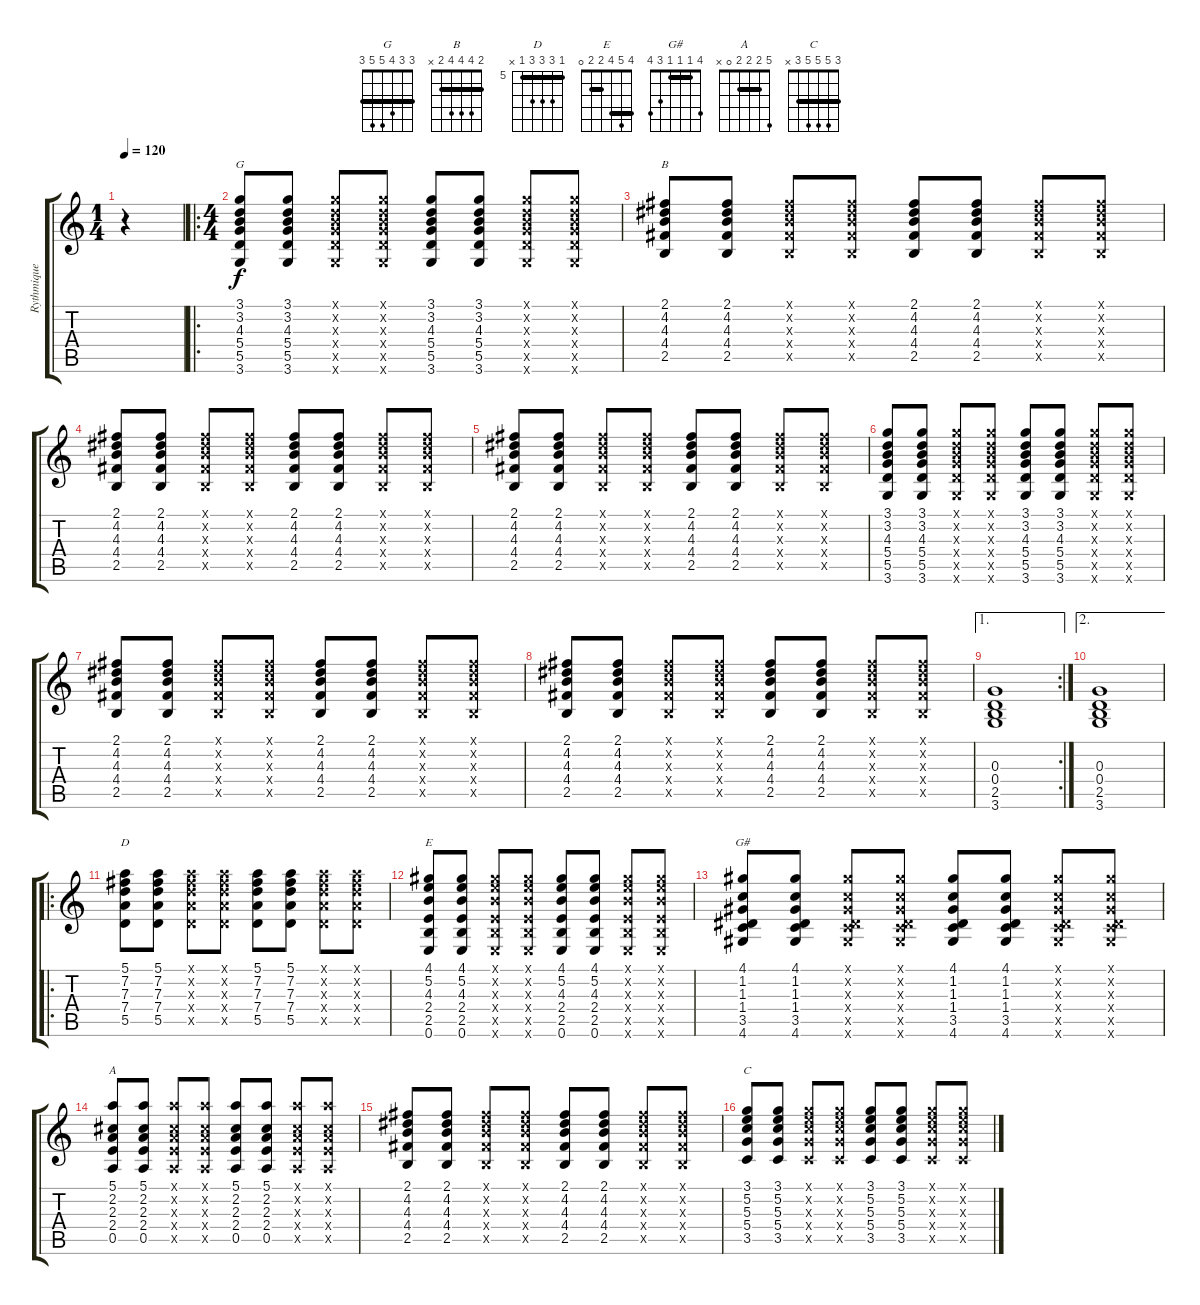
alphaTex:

\track ("Rythmique" "Rythmique") {instrument acousticguitarnylon}
\staff {score tabs}
\tuning (E4 B3 G3 D3 A2 E2) {hide}
\chord ("G" 3 3 4 5 5 3) {barre 3}
\chord ("B" 2 4 4 4 2 x) {barre 2}
\chord ("D" 5 7 7 7 5 x) {firstfret 5 barre 5}
\chord ("E" 4 5 4 2 2 0) {barre (2 4)}
\chord ("G#" 4 1 1 1 3 4) {barre 1}
\chord ("A" 5 2 2 2 0 x) {barre 2}
\chord ("C" 3 5 5 5 3 x) {barre 3}
\ts (1 4)
\tempo 120
\clef g2
\ks c
r.4{dy f instrument acousticguitarnylon} |
\ro
\ts (4 4)
(3.1 3.2 4.3 5.4 5.5 3.6).8{ch "G"} (3.1 3.2 4.3 5.4 5.5 3.6).8 (3.1{x} 3.2{x} 4.3{x} 5.4{x} 5.5{x} 3.6{x}).8 (3.1{x} 3.2{x} 4.3{x} 5.4{x} 5.5{x} 3.6{x}).8 (3.1 3.2 4.3 5.4 5.5 3.6).8 (3.1 3.2 4.3 5.4 5.5 3.6).8 (3.1{x} 3.2{x} 4.3{x} 5.4{x} 5.5{x} 3.6{x}).8 (3.1{x} 3.2{x} 4.3{x} 5.4{x} 5.5{x} 3.6{x}).8 |
(2.1 4.2 4.3 4.4 2.5).8{ch "B"} (2.1 4.2 4.3 4.4 2.5).8 (2.1{x} 4.2{x} 4.3{x} 4.4{x} 2.5{x}).8 (2.1{x} 4.2{x} 4.3{x} 4.4{x} 2.5{x}).8 (2.1 4.2 4.3 4.4 2.5).8 (2.1 4.2 4.3 4.4 2.5).8 (2.1{x} 4.2{x} 4.3{x} 4.4{x} 2.5{x}).8 (2.1{x} 4.2{x} 4.3{x} 4.4{x} 2.5{x}).8 |
(2.1 4.2 4.3 4.4 2.5).8 (2.1 4.2 4.3 4.4 2.5).8 (2.1{x} 4.2{x} 4.3{x} 4.4{x} 2.5{x}).8 (2.1{x} 4.2{x} 4.3{x} 4.4{x} 2.5{x}).8 (2.1 4.2 4.3 4.4 2.5).8 (2.1 4.2 4.3 4.4 2.5).8 (2.1{x} 4.2{x} 4.3{x} 4.4{x} 2.5{x}).8 (2.1{x} 4.2{x} 4.3{x} 4.4{x} 2.5{x}).8 |
(2.1 4.2 4.3 4.4 2.5).8 (2.1 4.2 4.3 4.4 2.5).8 (2.1{x} 4.2{x} 4.3{x} 4.4{x} 2.5{x}).8 (2.1{x} 4.2{x} 4.3{x} 4.4{x} 2.5{x}).8 (2.1 4.2 4.3 4.4 2.5).8 (2.1 4.2 4.3 4.4 2.5).8 (2.1{x} 4.2{x} 4.3{x} 4.4{x} 2.5{x}).8 (2.1{x} 4.2{x} 4.3{x} 4.4{x} 2.5{x}).8 |
(3.1 3.2 4.3 5.4 5.5 3.6).8 (3.1 3.2 4.3 5.4 5.5 3.6).8 (3.1{x} 3.2{x} 4.3{x} 5.4{x} 5.5{x} 3.6{x}).8 (3.1{x} 3.2{x} 4.3{x} 5.4{x} 5.5{x} 3.6{x}).8 (3.1 3.2 4.3 5.4 5.5 3.6).8 (3.1 3.2 4.3 5.4 5.5 3.6).8 (3.1{x} 3.2{x} 4.3{x} 5.4{x} 5.5{x} 3.6{x}).8 (3.1{x} 3.2{x} 4.3{x} 5.4{x} 5.5{x} 3.6{x}).8 |
(2.1 4.2 4.3 4.4 2.5).8 (2.1 4.2 4.3 4.4 2.5).8 (2.1{x} 4.2{x} 4.3{x} 4.4{x} 2.5{x}).8 (2.1{x} 4.2{x} 4.3{x} 4.4{x} 2.5{x}).8 (2.1 4.2 4.3 4.4 2.5).8 (2.1 4.2 4.3 4.4 2.5).8 (2.1{x} 4.2{x} 4.3{x} 4.4{x} 2.5{x}).8 (2.1{x} 4.2{x} 4.3{x} 4.4{x} 2.5{x}).8 |
(2.1 4.2 4.3 4.4 2.5).8 (2.1 4.2 4.3 4.4 2.5).8 (2.1{x} 4.2{x} 4.3{x} 4.4{x} 2.5{x}).8 (2.1{x} 4.2{x} 4.3{x} 4.4{x} 2.5{x}).8 (2.1 4.2 4.3 4.4 2.5).8 (2.1 4.2 4.3 4.4 2.5).8 (2.1{x} 4.2{x} 4.3{x} 4.4{x} 2.5{x}).8 (2.1{x} 4.2{x} 4.3{x} 4.4{x} 2.5{x}).8 |
\ae 1
\rc 2
(0.3 0.4 2.5 3.6).1 |
\ae 2
(0.3 0.4 2.5 3.6).1 |
\ro
(5.1 7.2 7.3 7.4 5.5).8{ch "D"} (5.1 7.2 7.3 7.4 5.5).8 (5.1{x} 7.2{x} 7.3{x} 7.4{x} 5.5{x}).8 (5.1{x} 7.2{x} 7.3{x} 7.4{x} 5.5{x}).8 (5.1 7.2 7.3 7.4 5.5).8 (5.1 7.2 7.3 7.4 5.5).8 (5.1{x} 7.2{x} 7.3{x} 7.4{x} 5.5{x}).8 (5.1{x} 7.2{x} 7.3{x} 7.4{x} 5.5{x}).8 |
(4.1 5.2 4.3 2.4 2.5 0.6).8{ch "E"} (4.1 5.2 4.3 2.4 2.5 0.6).8 (4.1{x} 5.2{x} 4.3{x} 2.4{x} 2.5{x} 0.6{x}).8 (4.1{x} 5.2{x} 4.3{x} 2.4{x} 2.5{x} 0.6{x}).8 (4.1 5.2 4.3 2.4 2.5 0.6).8 (4.1 5.2 4.3 2.4 2.5 0.6).8 (4.1{x} 5.2{x} 4.3{x} 2.4{x} 2.5{x} 0.6{x}).8 (4.1{x} 5.2{x} 4.3{x} 2.4{x} 2.5{x} 0.6{x}).8 |
(4.1 1.2 1.3 1.4 3.5 4.6).8{ch "G#"} (4.1 1.2 1.3 1.4 3.5 4.6).8 (4.1{x} 1.2{x} 1.3{x} 1.4{x} 3.5{x} 4.6{x}).8 (4.1{x} 1.2{x} 1.3{x} 1.4{x} 3.5{x} 4.6{x}).8 (4.1 1.2 1.3 1.4 3.5 4.6).8 (4.1 1.2 1.3 1.4 3.5 4.6).8 (4.1{x} 1.2{x} 1.3{x} 1.4{x} 3.5{x} 4.6{x}).8 (4.1{x} 1.2{x} 1.3{x} 1.4{x} 3.5{x} 4.6{x}).8 |
(5.1 2.2 2.3 2.4 0.5).8{ch "A"} (5.1 2.2 2.3 2.4 0.5).8 (5.1{x} 2.2{x} 2.3{x} 2.4{x} 0.5{x}).8 (5.1{x} 2.2{x} 2.3{x} 2.4{x} 0.5{x}).8 (5.1 2.2 2.3 2.4 0.5).8 (5.1 2.2 2.3 2.4 0.5).8 (5.1{x} 2.2{x} 2.3{x} 2.4{x} 0.5{x}).8 (5.1{x} 2.2{x} 2.3{x} 2.4{x} 0.5{x}).8 |
(2.1 4.2 4.3 4.4 2.5).8 (2.1 4.2 4.3 4.4 2.5).8 (2.1{x} 4.2{x} 4.3{x} 4.4{x} 2.5{x}).8 (2.1{x} 4.2{x} 4.3{x} 4.4{x} 2.5{x}).8 (2.1 4.2 4.3 4.4 2.5).8 (2.1 4.2 4.3 4.4 2.5).8 (2.1{x} 4.2{x} 4.3{x} 4.4{x} 2.5{x}).8 (2.1{x} 4.2{x} 4.3{x} 4.4{x} 2.5{x}).8 |
(3.1 5.2 5.3 5.4 3.5).8{ch "C"} (3.1 5.2 5.3 5.4 3.5).8 (3.1{x} 5.2{x} 5.3{x} 5.4{x} 3.5{x}).8 (3.1{x} 5.2{x} 5.3{x} 5.4{x} 3.5{x}).8 (3.1 5.2 5.3 5.4 3.5).8 (3.1 5.2 5.3 5.4 3.5).8 (3.1{x} 5.2{x} 5.3{x} 5.4{x} 3.5{x}).8 (3.1{x} 5.2{x} 5.3{x} 5.4{x} 3.5{x}).8
